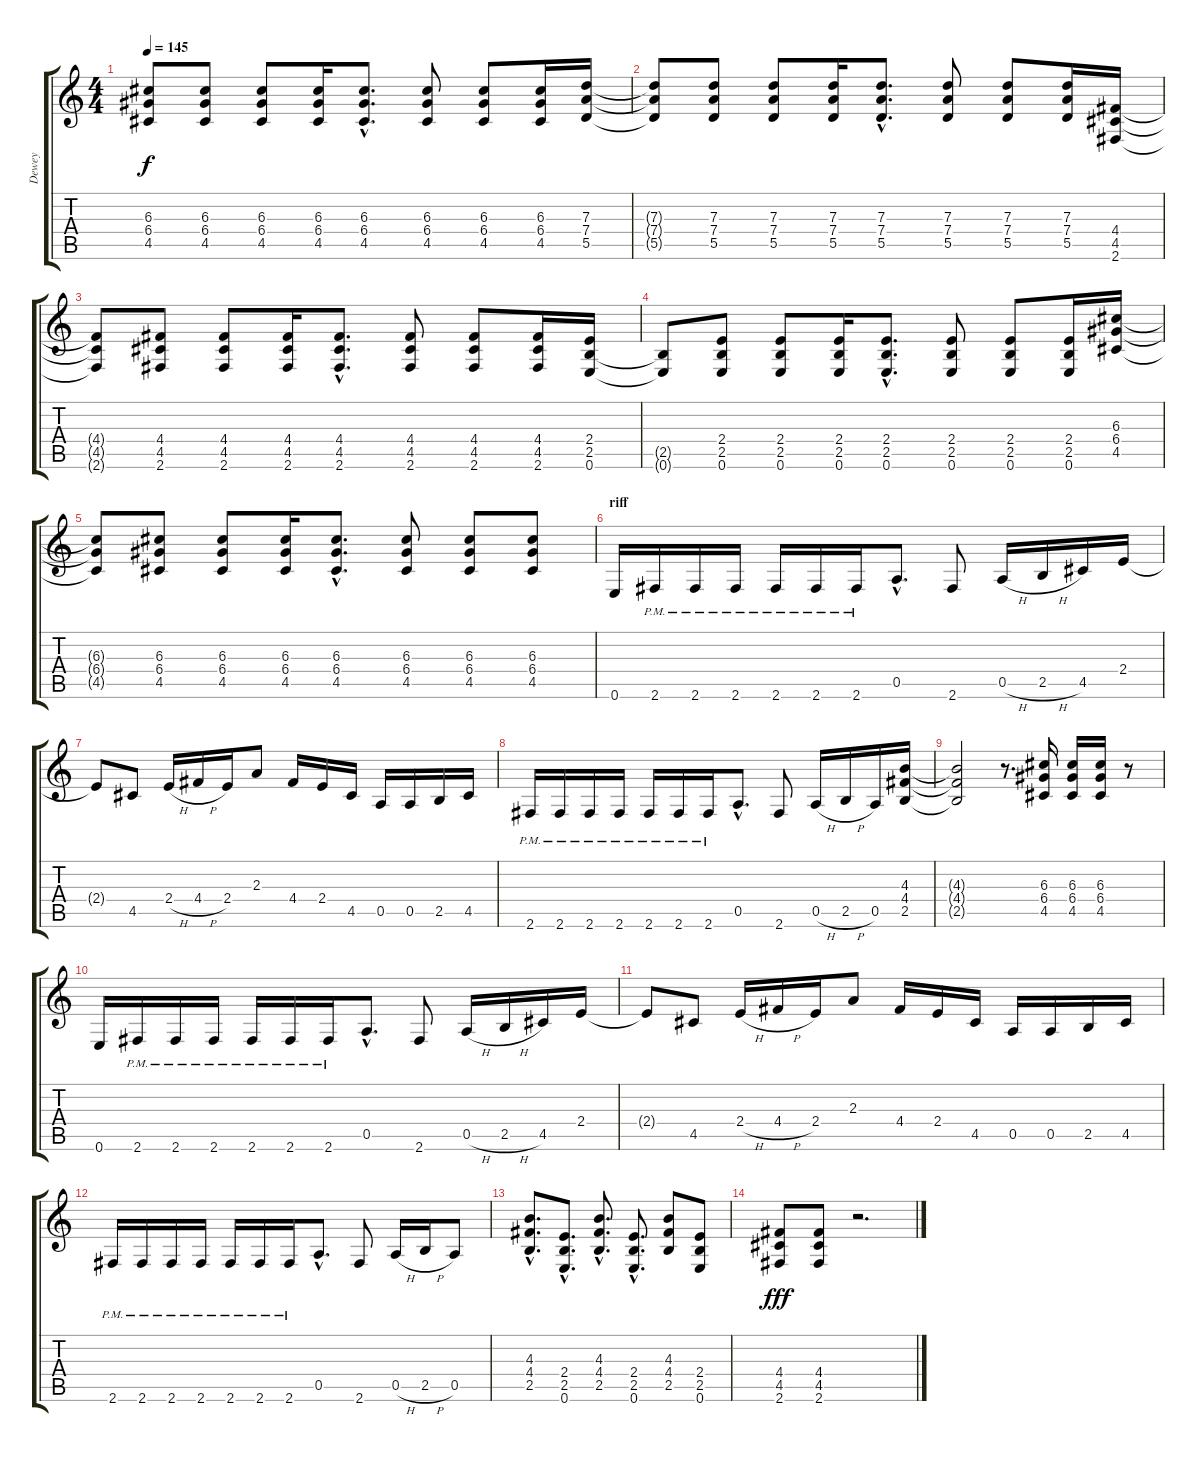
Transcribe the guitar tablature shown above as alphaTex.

\track ("Dewey" "Dewey") {instrument distortionguitar}
\staff {score tabs}
\tuning (E4 B3 G3 D3 A2 E2) {hide}
\ts (4 4)
\tempo 145
\clef g2
\ks c
(6.3{t} 6.4{t} 4.5{t}).8{dy f} (6.3 6.4 4.5).8 (6.3 6.4 4.5).8 (6.3 6.4 4.5).16 (6.3{hac} 6.4{hac} 4.5{hac}).8{d} (6.3 6.4 4.5).8 (6.3 6.4 4.5).8 (6.3 6.4 4.5).16 (7.3 7.4 5.5).16 |
(7.3{t} 7.4{t} 5.5{t}).8 (7.3 7.4 5.5).8 (7.3 7.4 5.5).8 (7.3 7.4 5.5).16 (7.3{hac} 7.4{hac} 5.5{hac}).8{d} (7.3 7.4 5.5).8 (7.3 7.4 5.5).8 (7.3 7.4 5.5).16 (4.4 4.5 2.6).16 |
(4.4{t} 4.5{t} 2.6{t}).8 (4.4 4.5 2.6).8 (4.4 4.5 2.6).8 (4.4 4.5 2.6).16 (4.4{hac} 4.5{hac} 2.6{hac}).8{d} (4.4 4.5 2.6).8 (4.4 4.5 2.6).8 (4.4 4.5 2.6).16 (2.4 2.5 0.6).16 |
(2.5{t} 0.6{t}).8 (2.4 2.5 0.6).8 (2.4 2.5 0.6).8 (2.4 2.5 0.6).16 (2.4{hac} 2.5{hac} 0.6{hac}).8{d} (2.4 2.5 0.6).8 (2.4 2.5 0.6).8 (2.4 2.5 0.6).16 (6.3 6.4 4.5).16 |
(6.3{t} 6.4{t} 4.5{t}).8 (6.3 6.4 4.5).8 (6.3 6.4 4.5).8 (6.3 6.4 4.5).16 (6.3{hac} 6.4{hac} 4.5{hac}).8{d} (6.3 6.4 4.5).8 (6.3 6.4 4.5).8 (6.3 6.4 4.5).8 |
\section ("" "riff")
0.6.16 2.6{pm}.16 2.6{pm}.16 2.6{pm}.16 2.6{pm}.16 2.6{pm}.16 2.6{pm}.16 0.5{hac}.8{d} 2.6.8 0.5{h}.16 2.5{h}.16 4.5.16 2.4.16 |
2.4{t}.8 4.5.8 2.4{h}.16 4.4{h}.16 2.4.16 2.3.8 4.4.16 2.4.16 4.5.16 0.5.16 0.5.16 2.5.16 4.5.16 |
2.6{pm}.16 2.6{pm}.16 2.6{pm}.16 2.6{pm}.16 2.6{pm}.16 2.6{pm}.16 2.6{pm}.16 0.5{hac}.8{d} 2.6.8 0.5{h}.16 2.5{h}.16 0.5.16 (4.3 4.4 2.5).16 |
(4.3{t} 4.4{t} 2.5{t}).2 r.8{d} (6.3 6.4 4.5).16 (6.3 6.4 4.5).16 (6.3 6.4 4.5).16 r.8 |
0.6.16 2.6{pm}.16 2.6{pm}.16 2.6{pm}.16 2.6{pm}.16 2.6{pm}.16 2.6{pm}.16 0.5{hac}.8{d} 2.6.8 0.5{h}.16 2.5{h}.16 4.5.16 2.4.16 |
2.4{t}.8 4.5.8 2.4{h}.16 4.4{h}.16 2.4.16 2.3.8 4.4.16 2.4.16 4.5.16 0.5.16 0.5.16 2.5.16 4.5.16 |
2.6{pm}.16 2.6{pm}.16 2.6{pm}.16 2.6{pm}.16 2.6{pm}.16 2.6{pm}.16 2.6{pm}.16 0.5{hac}.8{d} 2.6.8 0.5{h}.16 2.5{h}.16 0.5.8 |
(4.3{hac} 4.4{hac} 2.5{hac}).8{d} (2.4{hac} 2.5{hac} 0.6{hac}).8{d} (4.3{hac} 4.4{hac} 2.5{hac}).8{d} (2.4{hac} 2.5{hac} 0.6{hac}).8{d} (4.3 4.4 2.5).8 (2.4 2.5 0.6).8 |
(4.4 4.5 2.6).8{dy fff} (4.4 4.5 2.6).8 r.2{d}
